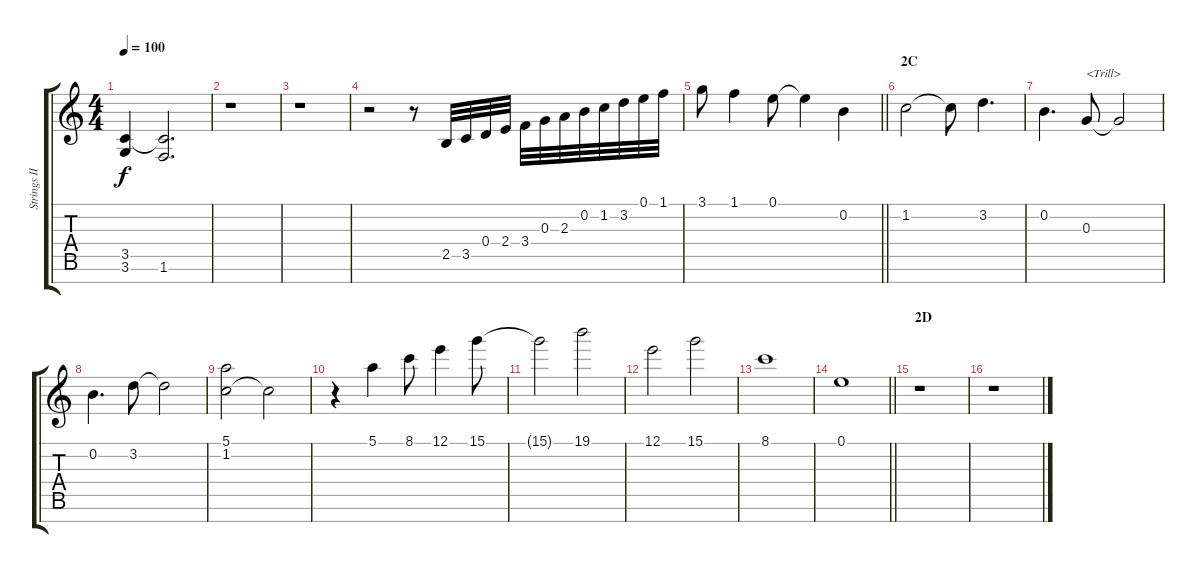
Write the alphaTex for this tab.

\track ("Strings II" "Strings II") {instrument stringensemble1}
\staff {score tabs}
\tuning (E5 B4 G4 D4 A3 E3 B2) {hide}
\ts (4 4)
\tempo 100
\clef g2
\ks c
(3.5 3.6{t}).4{dy f} (3.5{t} 1.6).2{d} |
r.1 |
r.1 |
r.2 r.8 2.5.32 3.5.32 0.4.32 2.4.32 3.4.32 0.3.32 2.3.32 0.2.32 1.2.32 3.2.32 0.1.32 1.1.32 |
\barLineRight lightlight
3.1.8 1.1.4 0.1.8 0.1{t}.4 0.2.4 |
\section ("" "2C")
1.2.2 1.2{t}.8 3.2.4{d} |
0.2.4{d} 0.3.8{txt "<Trill>"} 0.3{t}.2 |
0.2.4{d} 3.2.8 3.2{t}.2 |
(5.1 1.2).2 1.2{t}.2 |
r.4 5.1.4 8.1.8 12.1.4 15.1.8 |
15.1{t}.2 19.1.2 |
12.1.2 15.1.2 |
8.1.1 |
\barLineRight lightlight
0.1.1 |
\section ("" "2D")
r.1 |
r.1
